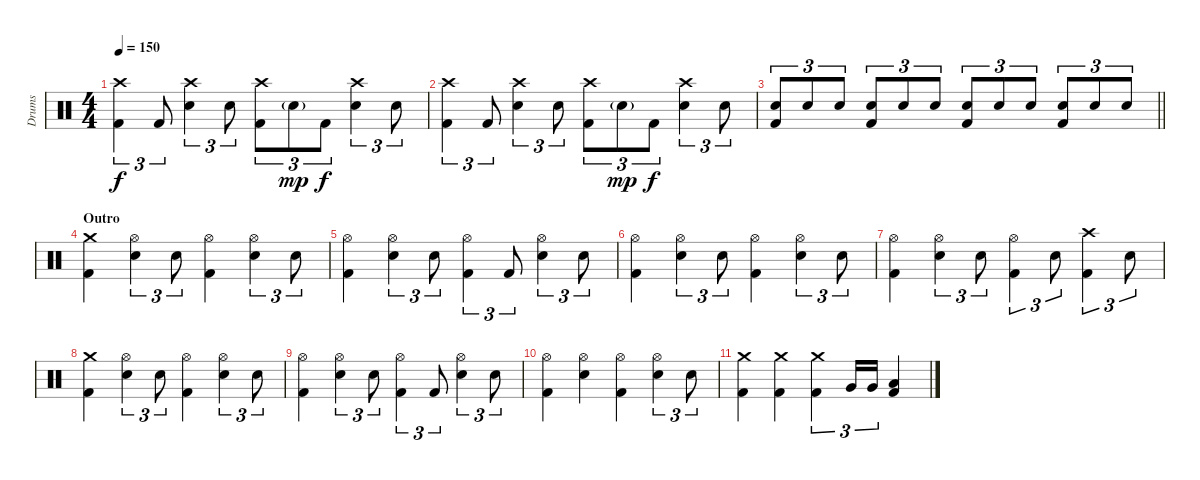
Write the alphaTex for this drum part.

\track ("Drums" "Drums") {instrument percussion}
\staff {score}
\articulation defaults
\ts (4 4)
\tempo 150
\clef neutral
\ks c
("Crash high (hit)" "Kick (hit) 2").4{tu (3 2) dy f} "Kick (hit) 2".8{tu (3 2)} ("Crash high (hit)" "Electric Snare (hit)").4{tu (3 2)} "Electric Snare (hit)".8{tu (3 2)} ("Crash high (hit)" "Kick (hit) 2").8{tu (3 2)} "Electric Snare (hit)"{g}.8{tu (3 2) dy mp} "Kick (hit) 2".8{tu (3 2) dy f} ("Crash high (hit)" "Electric Snare (hit)").4{tu (3 2)} "Electric Snare (hit)".8{tu (3 2)} |
("Crash high (hit)" "Kick (hit) 2").4{tu (3 2)} "Kick (hit) 2".8{tu (3 2)} ("Crash high (hit)" "Electric Snare (hit)").4{tu (3 2)} "Electric Snare (hit)".8{tu (3 2)} ("Crash high (hit)" "Kick (hit) 2").8{tu (3 2)} "Electric Snare (hit)"{g}.8{tu (3 2) dy mp} "Kick (hit) 2".8{tu (3 2) dy f} ("Crash high (hit)" "Electric Snare (hit)").4{tu (3 2)} "Electric Snare (hit)".8{tu (3 2)} |
\barLineRight lightlight
("Electric Snare (hit)" "Kick (hit) 2").8{tu (3 2)} "Electric Snare (hit)".8{tu (3 2)} "Electric Snare (hit)".8{tu (3 2)} ("Electric Snare (hit)" "Kick (hit) 2").8{tu (3 2)} "Electric Snare (hit)".8{tu (3 2)} "Electric Snare (hit)".8{tu (3 2)} ("Electric Snare (hit)" "Kick (hit) 2").8{tu (3 2)} "Electric Snare (hit)".8{tu (3 2)} "Electric Snare (hit)".8{tu (3 2)} ("Electric Snare (hit)" "Kick (hit) 2").8{tu (3 2)} "Electric Snare (hit)".8{tu (3 2)} "Electric Snare (hit)".8{tu (3 2)} |
\section ("" "Outro")
("Crash medium (hit)" "Kick (hit) 2").4 ("Hi-Hat (open)" "Electric Snare (hit)").4{tu (3 2)} "Electric Snare (hit)".8{tu (3 2)} ("Hi-Hat (open)" "Kick (hit) 2").4 ("Hi-Hat (open)" "Electric Snare (hit)").4{tu (3 2)} "Electric Snare (hit)".8{tu (3 2)} |
("Hi-Hat (open)" "Kick (hit) 2").4 ("Hi-Hat (open)" "Electric Snare (hit)").4{tu (3 2)} "Electric Snare (hit)".8{tu (3 2)} ("Hi-Hat (open)" "Kick (hit) 2").4{tu (3 2)} "Kick (hit) 2".8{tu (3 2)} ("Hi-Hat (open)" "Electric Snare (hit)").4{tu (3 2)} "Electric Snare (hit)".8{tu (3 2)} |
("Hi-Hat (open)" "Kick (hit) 2").4 ("Hi-Hat (open)" "Electric Snare (hit)").4{tu (3 2)} "Electric Snare (hit)".8{tu (3 2)} ("Hi-Hat (open)" "Kick (hit) 2").4 ("Hi-Hat (open)" "Electric Snare (hit)").4{tu (3 2)} "Electric Snare (hit)".8{tu (3 2)} |
("Hi-Hat (open)" "Kick (hit) 2").4 ("Hi-Hat (open)" "Electric Snare (hit)").4{tu (3 2)} "Electric Snare (hit)".8{tu (3 2)} ("Hi-Hat (open)" "Kick (hit) 2").4{tu (3 2)} "Electric Snare (hit)".8{tu (3 2)} ("Crash high (hit)" "Kick (hit) 2").4{tu (3 2)} "Electric Snare (hit)".8{tu (3 2)} |
("Crash medium (hit)" "Kick (hit) 2").4 ("Hi-Hat (open)" "Electric Snare (hit)").4{tu (3 2)} "Electric Snare (hit)".8{tu (3 2)} ("Hi-Hat (open)" "Kick (hit) 2").4 ("Hi-Hat (open)" "Electric Snare (hit)").4{tu (3 2)} "Electric Snare (hit)".8{tu (3 2)} |
("Hi-Hat (open)" "Kick (hit) 2").4 ("Hi-Hat (open)" "Electric Snare (hit)").4{tu (3 2)} "Electric Snare (hit)".8{tu (3 2)} ("Hi-Hat (open)" "Kick (hit) 2").4{tu (3 2)} "Kick (hit) 2".8{tu (3 2)} ("Hi-Hat (open)" "Electric Snare (hit)").4{tu (3 2)} "Electric Snare (hit)".8{tu (3 2)} |
("Hi-Hat (open)" "Kick (hit) 2").4 ("Hi-Hat (open)" "Electric Snare (hit)").4 ("Hi-Hat (open)" "Kick (hit) 2").4 ("Hi-Hat (open)" "Electric Snare (hit)").4{tu (3 2)} "Electric Snare (hit)".8{tu (3 2)} |
("Crash medium (hit)" "Kick (hit) 2").4 ("Crash medium (hit)" "Kick (hit) 2").4 ("Crash medium (hit)" "Kick (hit) 2").4{tu (3 2)} "Very Low Tom (hit)".16{tu (3 2)} "Very Low Tom (hit)".16{tu (3 2)} ("Low Floor Tom (hit)" "Kick (hit) 2").4
